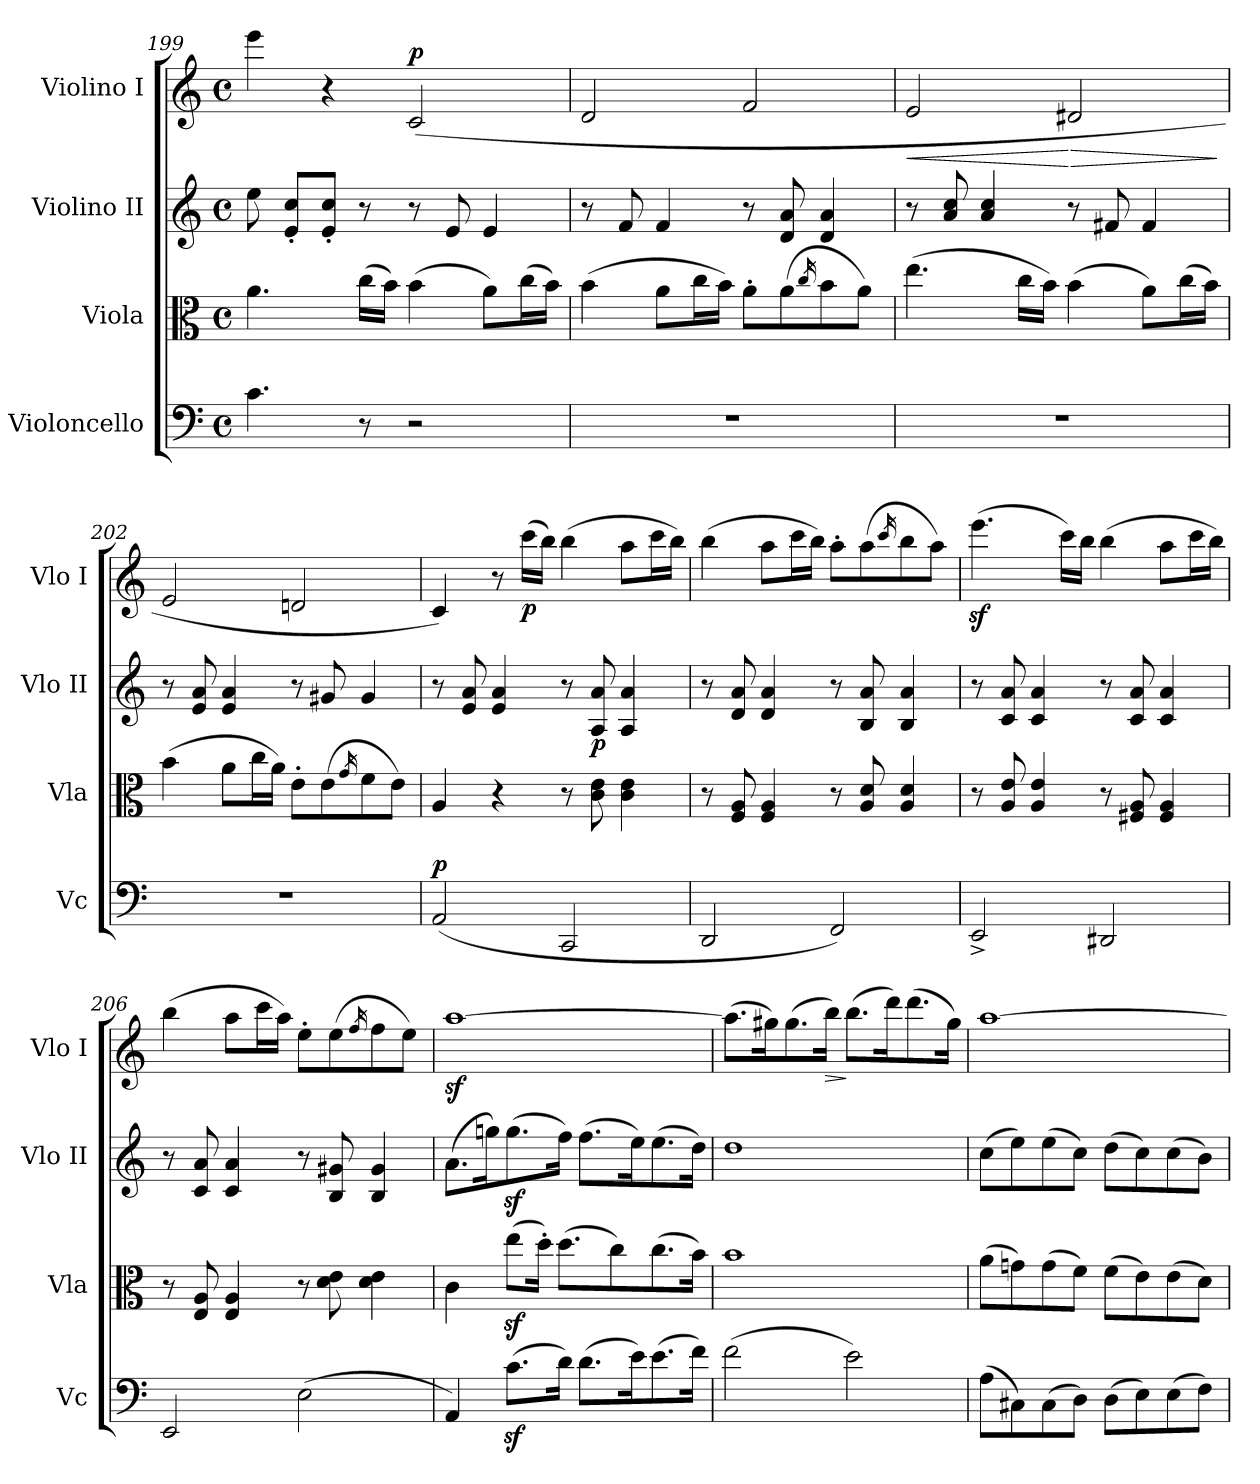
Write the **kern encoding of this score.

**kern	**dynam	**kern	**kern	**dynam	**kern	**dynam
*part4	*part4	*part3	*part2	*part2	*part1	*part1
*staff4	*staff4	*staff3	*staff2	*staff2	*staff1	*staff1
*I"Violoncello	*	*I"Viola	*I"Violino II	*	*I"Violino I	*
*I'Vc	*	*I'Vla	*I'Vlo II	*	*I'Vlo I	*
*clefF4	*	*clefC3	*clefG2	*	*clefG2	*
*k[]	*	*k[]	*k[]	*	*k[]	*
*M4/4	*	*M4/4	*M4/4	*	*M4/4	*
*met(c)	*	*met(c)	*met(c)	*	*met(c)	*
=199	=199	=199	=199	=199	=199	=199
4.c\	.	4.a\	8ee\	.	4eee\	.
.	.	.	8e/' 8cc/'L	.	.	.
.	.	.	8e/' 8cc/'J	.	4r	.
8r	.	(16cc\LL	8r	.	.	.
.	.	16b\JJ)	.	.	.	.
!	!	!	!	!	!	!LO:DY:a
2r	.	(4b\	8r	.	(2c/	p
.	.	.	8e/	.	.	.
.	.	8a\L)	4e/	.	.	.
.	.	(16cc\L	.	.	.	.
.	.	16b\JJ)	.	.	.	.
=200	=200	=200	=200	=200	=200	=200
1r	.	(4b\	8r	.	2d/	.
.	.	.	8f/	.	.	.
.	.	8a\L	4f/	.	.	.
.	.	16cc\L	.	.	.	.
.	.	16b\JJ)	.	.	.	.
.	.	8a'\L	8r	.	2f/	.
.	.	(8a\	8d/ 8a/	.	.	.
.	.	16qcc/	.	.	.	.
.	.	8b\	4d/ 4a/	.	.	.
.	.	8a\J)	.	.	.	.
=201	=201	=201	=201	=201	=201	=201
!	!	!	!	!	!	!LO:HP:b
1r	.	(4.ee\	8r	.	2e/	<
.	.	.	8a/ 8cc/	.	.	.
.	.	.	4a/ 4cc/	.	.	.
.	.	16cc\LL	.	.	.	.
.	.	16b\JJ)	.	.	.	.
!	!	!	!	!	!	!LO:HP:n=1:b
.	.	(4b\	8r	.	2d#X/	[ >
.	.	.	8f#X/	.	.	.
.	.	8a\L)	4f#/	.	.	.
.	.	(16cc\L	.	.	.	.
.	.	16b\JJ)	.	.	.	.
.	.	.	.	.	.	]
!!LO:LB:g=z
=202	=202	=202	=202	=202	=202	=202
1r	.	(4b\	8r	.	2e/	.
.	.	.	8e/ 8a/	.	.	.
.	.	8a\L	4e/ 4a/	.	.	.
.	.	16cc\L	.	.	.	.
.	.	16a\JJ)	.	.	.	.
.	.	8e'\L	8r	.	2dn/	.
.	.	(8e\	8g#X/	.	.	.
.	.	16qg/	.	.	.	.
.	.	8f\	4g#/	.	.	.
.	.	8e\J)	.	.	.	.
=203	=203	=203	=203	=203	=203	=203
!	!LO:DY:a	!	!	!	!	!
(2AA/	p	4A/	8r	.	4c/)	.
.	.	.	8e/ 8a/	.	.	.
.	.	4r	4e/ 4a/	.	8r	.
!	!	!	!	!	!	!LO:DY:b
.	.	.	.	.	(16ccc\LL	p
.	.	.	.	.	16bb\JJ)	.
2CC/	.	8r	8r	.	(4bb\	.
!	!	!	!	!LO:DY:b	!	!
.	.	8c\ 8e\	8A/ 8a/	p	.	.
.	.	4c\ 4e\	4A/ 4a/	.	8aa\L	.
.	.	.	.	.	16ccc\L	.
.	.	.	.	.	16bb\JJ)	.
=204	=204	=204	=204	=204	=204	=204
2DD/	.	8r	8r	.	(4bb\	.
.	.	8F/ 8A/	8d/ 8a/	.	.	.
.	.	4F/ 4A/	4d/ 4a/	.	8aa\L	.
.	.	.	.	.	16ccc\L	.
.	.	.	.	.	16bb\JJ)	.
2FF/)	.	8r	8r	.	8aa'\L	.
.	.	8A/ 8d/	8B/ 8a/	.	(8aa\	.
.	.	.	.	.	16qccc/	.
.	.	4A/ 4d/	4B/ 4a/	.	8bb\	.
.	.	.	.	.	8aa\J)	.
=205	=205	=205	=205	=205	=205	=205
2EE^/	.	8r	8r	.	(4.eeez<\	.
.	.	8A/ 8e/	8c/ 8a/	.	.	.
.	.	4A/ 4e/	4c/ 4a/	.	.	.
.	.	.	.	.	16ccc\LL)	.
.	.	.	.	.	16bb\JJ	.
2DD#X/	.	8r	8r	.	(4bb\	.
.	.	8F#X/ 8A/	8c/ 8a/	.	.	.
.	.	4F#/ 4A/	4c/ 4a/	.	8aa\L	.
.	.	.	.	.	16ccc\L	.
.	.	.	.	.	16bb\JJ)	.
=206	=206	=206	=206	=206	=206	=206
2EE/	.	8r	8r	.	(4bb\	.
.	.	8E/ 8A/	8c/ 8a/	.	.	.
.	.	4E/ 4A/	4c/ 4a/	.	8aa\L	.
.	.	.	.	.	16ccc\L	.
.	.	.	.	.	16aa\JJ)	.
(2E\	.	8r	8r	.	8ee'\L	.
.	.	8d\ 8e\	8B/ 8g#X/	.	(8ee\	.
.	.	.	.	.	16qff/	.
.	.	4d\ 4e\	4B/ 4g#/	.	8ff\	.
.	.	.	.	.	8ee\J)	.
=207	=207	=207	=207	=207	=207	=207
4AA/)	.	4c\	(8.a\L	.	[1aaz<	.
.	.	.	16ggn\K)	.	.	.
(8.cz<\L	.	(8eez<\L	(8.ggz>\	.	.	.
.	.	16dd'\Jk)	.	.	.	.
16d\Jk)	.	(8.dd\L	16ff\Jk)	.	.	.
(8.d\L	.	.	(8.ff\L	.	.	.
.	.	8cc\)	.	.	.	.
16e\K)	.	.	16ee\K)	.	.	.
(8.e\	.	(8.cc\	(8.ee\	.	.	.
16f\Jk)	.	16b\Jk)	16dd\Jk)	.	.	.
=208	=208	=208	=208	=208	=208	=208
(2f\	.	1b	1dd	.	(8.aa\L]	.
.	.	.	.	.	16gg#X\K)	.
.	.	.	.	.	(8.gg#\	.
!	!	!	!	!	!	!LO:HP:b
.	.	.	.	.	16bb\Jk)	>
2e\)	.	.	.	.	(8.bb\L	]
.	.	.	.	.	16ddd\K)	.
.	.	.	.	.	(8.ddd\	.
.	.	.	.	.	16gg#\Jk)	.
!!LO:PB:g=z
=209	=209	=209	=209	=209	=209	=209
(8A\L	.	(8a\L	(8cc\L	.	[1aa	.
8C#X\)	.	8gn\)	8ee\)	.	.	.
(8C#\	.	(8g\	(8ee\	.	.	.
8D\J)	.	8f\J)	8cc\J)	.	.	.
(8D\L	.	(8f\L	(8dd\L	.	.	.
8E\)	.	8e\)	8cc\)	.	.	.
(8E\	.	(8e\	(8cc\	.	.	.
8F\J)	.	8d\J)	8b\J)	.	.	.
=	=	=	=	=	=	=
*-	*-	*-	*-	*-	*-	*-
